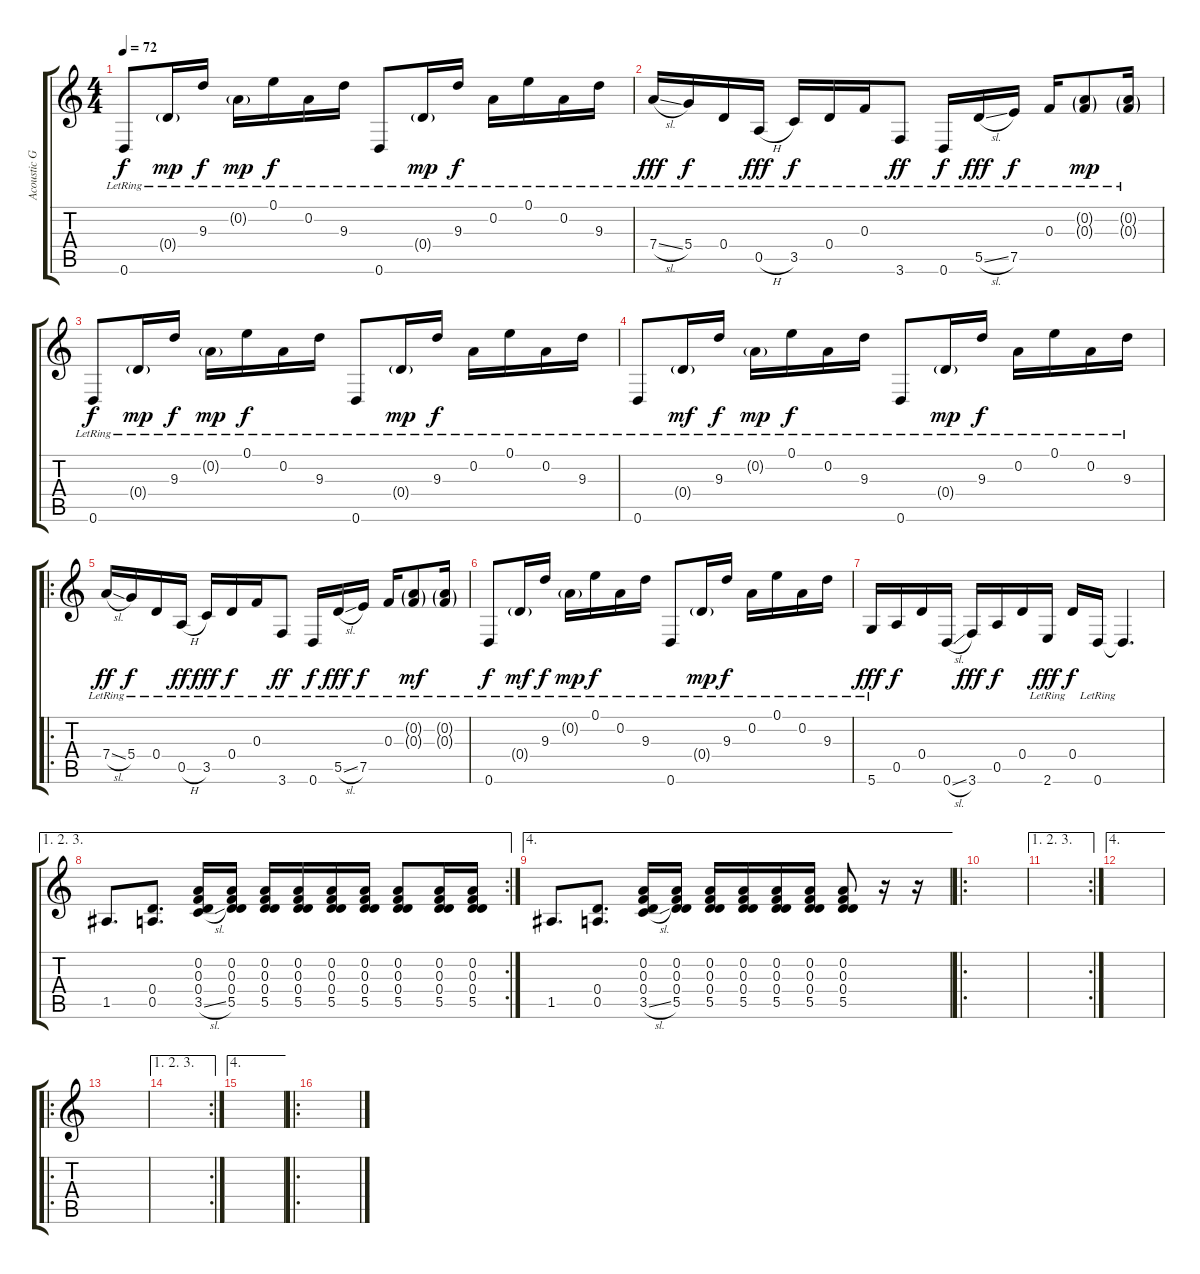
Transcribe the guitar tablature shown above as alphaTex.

\track ("Acoustic Guitar" "Acoustic G") {instrument acousticguitarsteel}
\staff {score tabs}
\tuning (E4 A3 F3 D3 A2 D2) {hide}
\ts (4 4)
\tempo 72
\clef g2
\ks c
0.6{lr}.8{dy f} 0.4{g lr}.16{dy mp} 9.3{lr}.16{dy f} 0.2{g lr}.16{dy mp} 0.1{lr}.16{dy f} 0.2{lr}.16 9.3{lr}.16 0.6{lr}.8 0.4{g lr}.16{dy mp} 9.3{lr}.16{dy f} 0.2{lr}.16 0.1{lr}.16 0.2{lr}.16 9.3{lr}.16 |
7.4{sl lr}.16{dy fff} 5.4{lr}.16{dy f} 0.4{lr}.16 0.5{h lr}.16{dy fff} 3.5{lr}.16{dy f} 0.4{lr}.16 0.3{lr}.16 3.6{lr}.8{dy ff} 0.6{lr}.16{dy f} 5.5{sl lr}.16{dy fff} 7.5{lr}.16{dy f} 0.3{lr}.16 (0.2{g lr} 0.3{g lr}).8{dy mp} (0.2{g lr} 0.3{g lr}).16 |
0.6{lr}.8{dy f} 0.4{g lr}.16{dy mp} 9.3{lr}.16{dy f} 0.2{g lr}.16{dy mp} 0.1{lr}.16{dy f} 0.2{lr}.16 9.3{lr}.16 0.6{lr}.8 0.4{g lr}.16{dy mp} 9.3{lr}.16{dy f} 0.2{lr}.16 0.1{lr}.16 0.2{lr}.16 9.3{lr}.16 |
0.6{lr}.8 0.4{g lr}.16{dy mf} 9.3{lr}.16{dy f} 0.2{g lr}.16{dy mp} 0.1{lr}.16{dy f} 0.2{lr}.16 9.3{lr}.16 0.6{lr}.8 0.4{g lr}.16{dy mp} 9.3{lr}.16{dy f} 0.2{lr}.16 0.1{lr}.16 0.2{lr}.16 9.3{lr}.16 |
\ro
7.4{sl lr}.16{dy ff} 5.4{lr}.16{dy f} 0.4{lr}.16 0.5{h lr}.16{dy ff} 3.5{lr}.16{dy fff} 0.4{lr}.16{dy f} 0.3{lr}.16 3.6{lr}.8{dy ff} 0.6{lr}.16{dy f} 5.5{sl lr}.16{dy fff} 7.5{lr}.16{dy f} 0.3{lr}.16 (0.2{g lr} 0.3{g lr}).8{dy mf} (0.2{g lr} 0.3{g lr}).16 |
0.6{lr}.8{dy f} 0.4{g lr}.16{dy mf} 9.3{lr}.16{dy f} 0.2{g lr}.16{dy mp} 0.1{lr}.16{dy f} 0.2{lr}.16 9.3{lr}.16 0.6{lr}.8 0.4{g lr}.16{dy mp} 9.3{lr}.16{dy f} 0.2{lr}.16 0.1{lr}.16 0.2{lr}.16 9.3{lr}.16 |
5.6{lr}.16{dy fff} 0.5.16{dy f} 0.4.16 0.6{sl}.16 3.6.16{dy fff} 0.5.16{dy f} 0.4.16 2.6{lr}.16{dy fff} 0.4.16{dy f} 0.6{lr}.16 0.6{t}.4{d} |
\ae (1 2 3)
\rc 2
1.5.8{d} (0.4 0.5).8{d} (0.2 0.3 0.4 3.5{sl}).16 (0.2 0.3 0.4 5.5).16 (0.2 0.3 0.4 5.5).16 (0.2 0.3 0.4 5.5).16 (0.2 0.3 0.4 5.5).16 (0.2 0.3 0.4 5.5).16 (0.2 0.3 0.4 5.5).8 (0.2 0.3 0.4 5.5).16 (0.2 0.3 0.4 5.5).16 |
\ae 4
1.5.8{d} (0.4 0.5).8{d} (0.2 0.3 0.4 3.5{sl}).16 (0.2 0.3 0.4 5.5).16 (0.2 0.3 0.4 5.5).16 (0.2 0.3 0.4 5.5).16 (0.2 0.3 0.4 5.5).16 (0.2 0.3 0.4 5.5).16 (0.2 0.3 0.4 5.5).8 r.16 r.16 |
\ro
|
\ae (1 2 3)
\rc 2
|
\ae 4
|
\ro
|
\ae (1 2 3)
\rc 2
|
\ae 4
|
\ro
